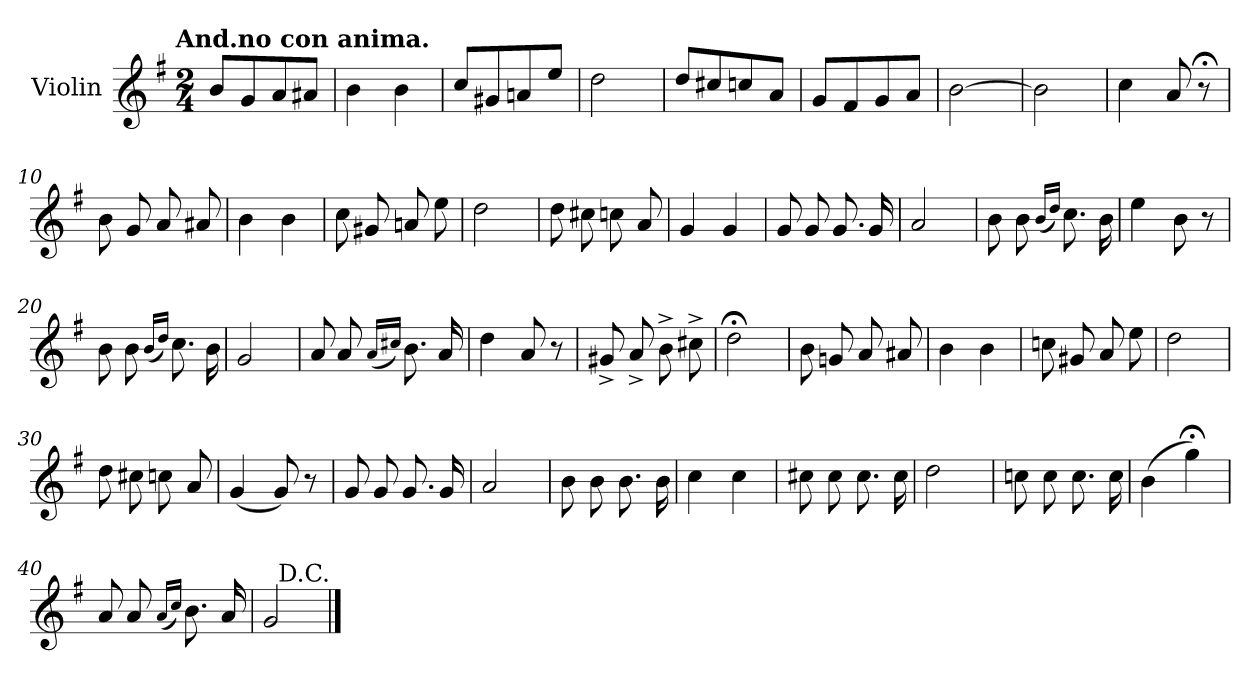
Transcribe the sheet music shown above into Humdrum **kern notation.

**kern
*part1
*staff1
*I"Violin
*I'Vln.
*clefG2
*k[f#]
!!LO:TX:omd:t=And.no con anima.
*M2/4
*MM94
=1
8b/L
8g/
8a/
8a#X/J
=2
4b\
4b\
=3
8cc/L
8g#X/
8an/
8ee/J
=4
2dd\
=5
8dd/L
8cc#X/
8ccn/
8a/J
=6
8g/L
8f#/
8g/
8a/J
=7
[2b\
=8
2b\]
=9
4cc\
8a/
8r;<
!!LO:LB:g=z
=10
8b\
8g/
8a/
8a#X/
=11
4b\
4b\
=12
8cc\
8g#X/
8an/
8ee\
=13
2dd\
=14
8dd\
8cc#X\
8ccn\
8a/
=15
4g/
4g/
=16
8g/
8g/
8.g/
16g/
=17
2a/
!!LO:LB:g=z
=18
8b\
8b\
(<16qqb/LL
16qqdd/JJ)
8.cc\
16b\
=19
4ee\
8b\
8r
=20
8b\
8b\
(<16qqb/LL
16qqdd/JJ)
8.cc\
16b\
=21
2g/
=22
8a/
8a/
(<16qqa/LL
16qqcc#X/JJ)
8.b\
16a/
=23
4dd\
8a/
8r
=24
8g#X^/
8a^/
8b^\
8cc#X^\
=25
2dd;<\
!!LO:LB:g=z
=26
8b\
8gn/
8a/
8a#X/
=27
4b\
4b\
=28
8ccn\
8g#X/
8a/
8ee\
=29
2dd\
=30
8dd\
8cc#X\
8ccn\
8a/
=31
(<4g/
8g/)
8r
=32
8g/
8g/
8.g/
16g/
=33
2a/
!!LO:LB:g=z
=34
8b\
8b\
8.b\
16b\
=35
4cc\
4cc\
=36
8cc#X\
8cc#\
8.cc#\
16cc#\
=37
2dd\
=38
8ccn\
8cc\
8.cc\
16cc\
=39
(>4b\
4gg;<\)
=40
8a/
8a/
(<16qqa/LL
16qqcc/JJ)
8.b\
16a/
=41
2g/
!LO:TX:a:rj:t=D.C.
==
*-
